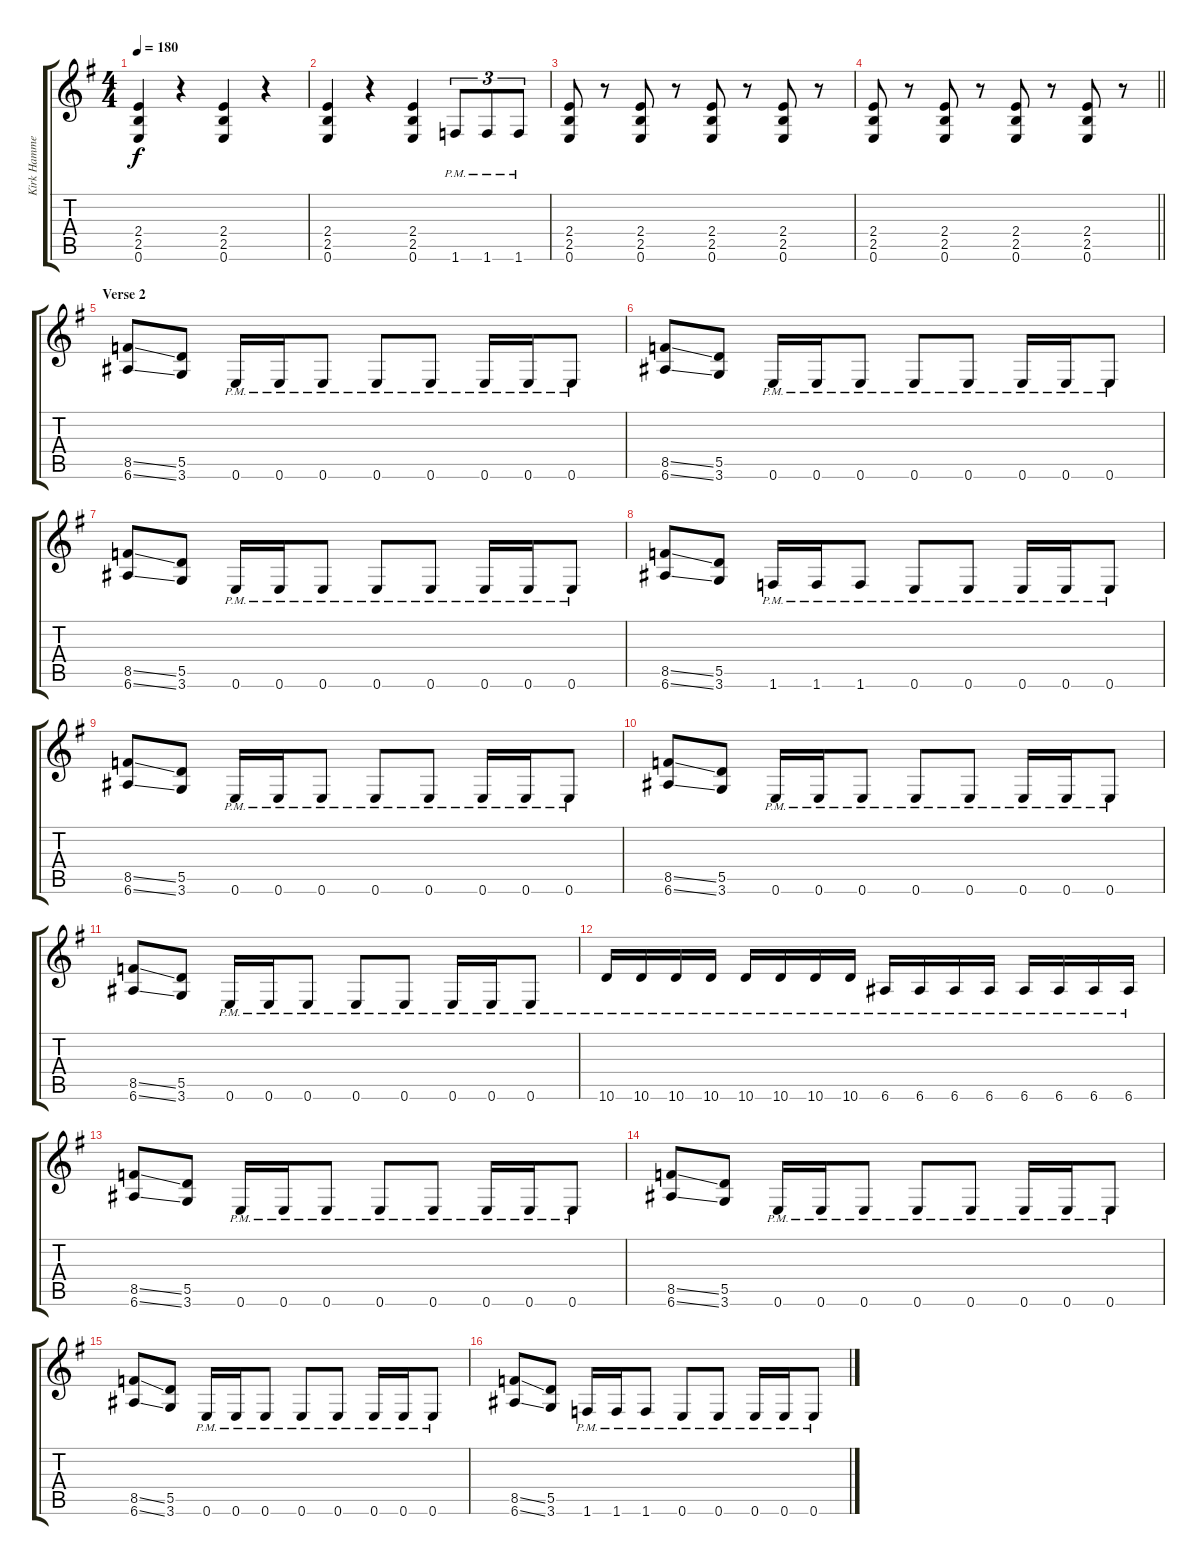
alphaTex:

\track ("Kirk Hammett" "Kirk Hamme") {instrument distortionguitar}
\staff {score tabs}
\tuning (E4 B3 G3 D3 A2 E2) {hide}
\ts (4 4)
\tempo 180
\clef g2
\ks eminor
(2.4 2.5 0.6).4{dy f} r.4 (2.4 2.5 0.6).4 r.4 |
(2.4 2.5 0.6).4 r.4 (2.4 2.5 0.6).4 1.6{pm}.8{tu (3 2)} 1.6{pm}.8{tu (3 2)} 1.6{pm}.8{tu (3 2)} |
(2.4 2.5 0.6).8 r.8 (2.4 2.5 0.6).8 r.8 (2.4 2.5 0.6).8 r.8 (2.4 2.5 0.6).8 r.8 |
\barLineRight lightlight
(2.4 2.5 0.6).8 r.8 (2.4 2.5 0.6).8 r.8 (2.4 2.5 0.6).8 r.8 (2.4 2.5 0.6).8 r.8 |
\section ("" "Verse 2")
(8.5{ss} 6.6{ss}).8 (5.5 3.6).8 0.6{pm}.16 0.6{pm}.16 0.6{pm}.8 0.6{pm}.8 0.6{pm}.8 0.6{pm}.16 0.6{pm}.16 0.6{pm}.8 |
(8.5{ss} 6.6{ss}).8 (5.5 3.6).8 0.6{pm}.16 0.6{pm}.16 0.6{pm}.8 0.6{pm}.8 0.6{pm}.8 0.6{pm}.16 0.6{pm}.16 0.6{pm}.8 |
(8.5{ss} 6.6{ss}).8 (5.5 3.6).8 0.6{pm}.16 0.6{pm}.16 0.6{pm}.8 0.6{pm}.8 0.6{pm}.8 0.6{pm}.16 0.6{pm}.16 0.6{pm}.8 |
(8.5{ss} 6.6{ss}).8 (5.5 3.6).8 1.6{pm}.16 1.6{pm}.16 1.6{pm}.8 0.6{pm}.8 0.6{pm}.8 0.6{pm}.16 0.6{pm}.16 0.6{pm}.8 |
(8.5{ss} 6.6{ss}).8 (5.5 3.6).8 0.6{pm}.16 0.6{pm}.16 0.6{pm}.8 0.6{pm}.8 0.6{pm}.8 0.6{pm}.16 0.6{pm}.16 0.6{pm}.8 |
(8.5{ss} 6.6{ss}).8 (5.5 3.6).8 0.6{pm}.16 0.6{pm}.16 0.6{pm}.8 0.6{pm}.8 0.6{pm}.8 0.6{pm}.16 0.6{pm}.16 0.6{pm}.8 |
(8.5{ss} 6.6{ss}).8 (5.5 3.6).8 0.6{pm}.16 0.6{pm}.16 0.6{pm}.8 0.6{pm}.8 0.6{pm}.8 0.6{pm}.16 0.6{pm}.16 0.6{pm}.8 |
10.6{pm}.16 10.6{pm}.16 10.6{pm}.16 10.6{pm}.16 10.6{pm}.16 10.6{pm}.16 10.6{pm}.16 10.6{pm}.16 6.6{pm}.16 6.6{pm}.16 6.6{pm}.16 6.6{pm}.16 6.6{pm}.16 6.6{pm}.16 6.6{pm}.16 6.6{pm}.16 |
(8.5{ss} 6.6{ss}).8 (5.5 3.6).8 0.6{pm}.16 0.6{pm}.16 0.6{pm}.8 0.6{pm}.8 0.6{pm}.8 0.6{pm}.16 0.6{pm}.16 0.6{pm}.8 |
(8.5{ss} 6.6{ss}).8 (5.5 3.6).8 0.6{pm}.16 0.6{pm}.16 0.6{pm}.8 0.6{pm}.8 0.6{pm}.8 0.6{pm}.16 0.6{pm}.16 0.6{pm}.8 |
(8.5{ss} 6.6{ss}).8 (5.5 3.6).8 0.6{pm}.16 0.6{pm}.16 0.6{pm}.8 0.6{pm}.8 0.6{pm}.8 0.6{pm}.16 0.6{pm}.16 0.6{pm}.8 |
(8.5{ss} 6.6{ss}).8 (5.5 3.6).8 1.6{pm}.16 1.6{pm}.16 1.6{pm}.8 0.6{pm}.8 0.6{pm}.8 0.6{pm}.16 0.6{pm}.16 0.6{pm}.8
